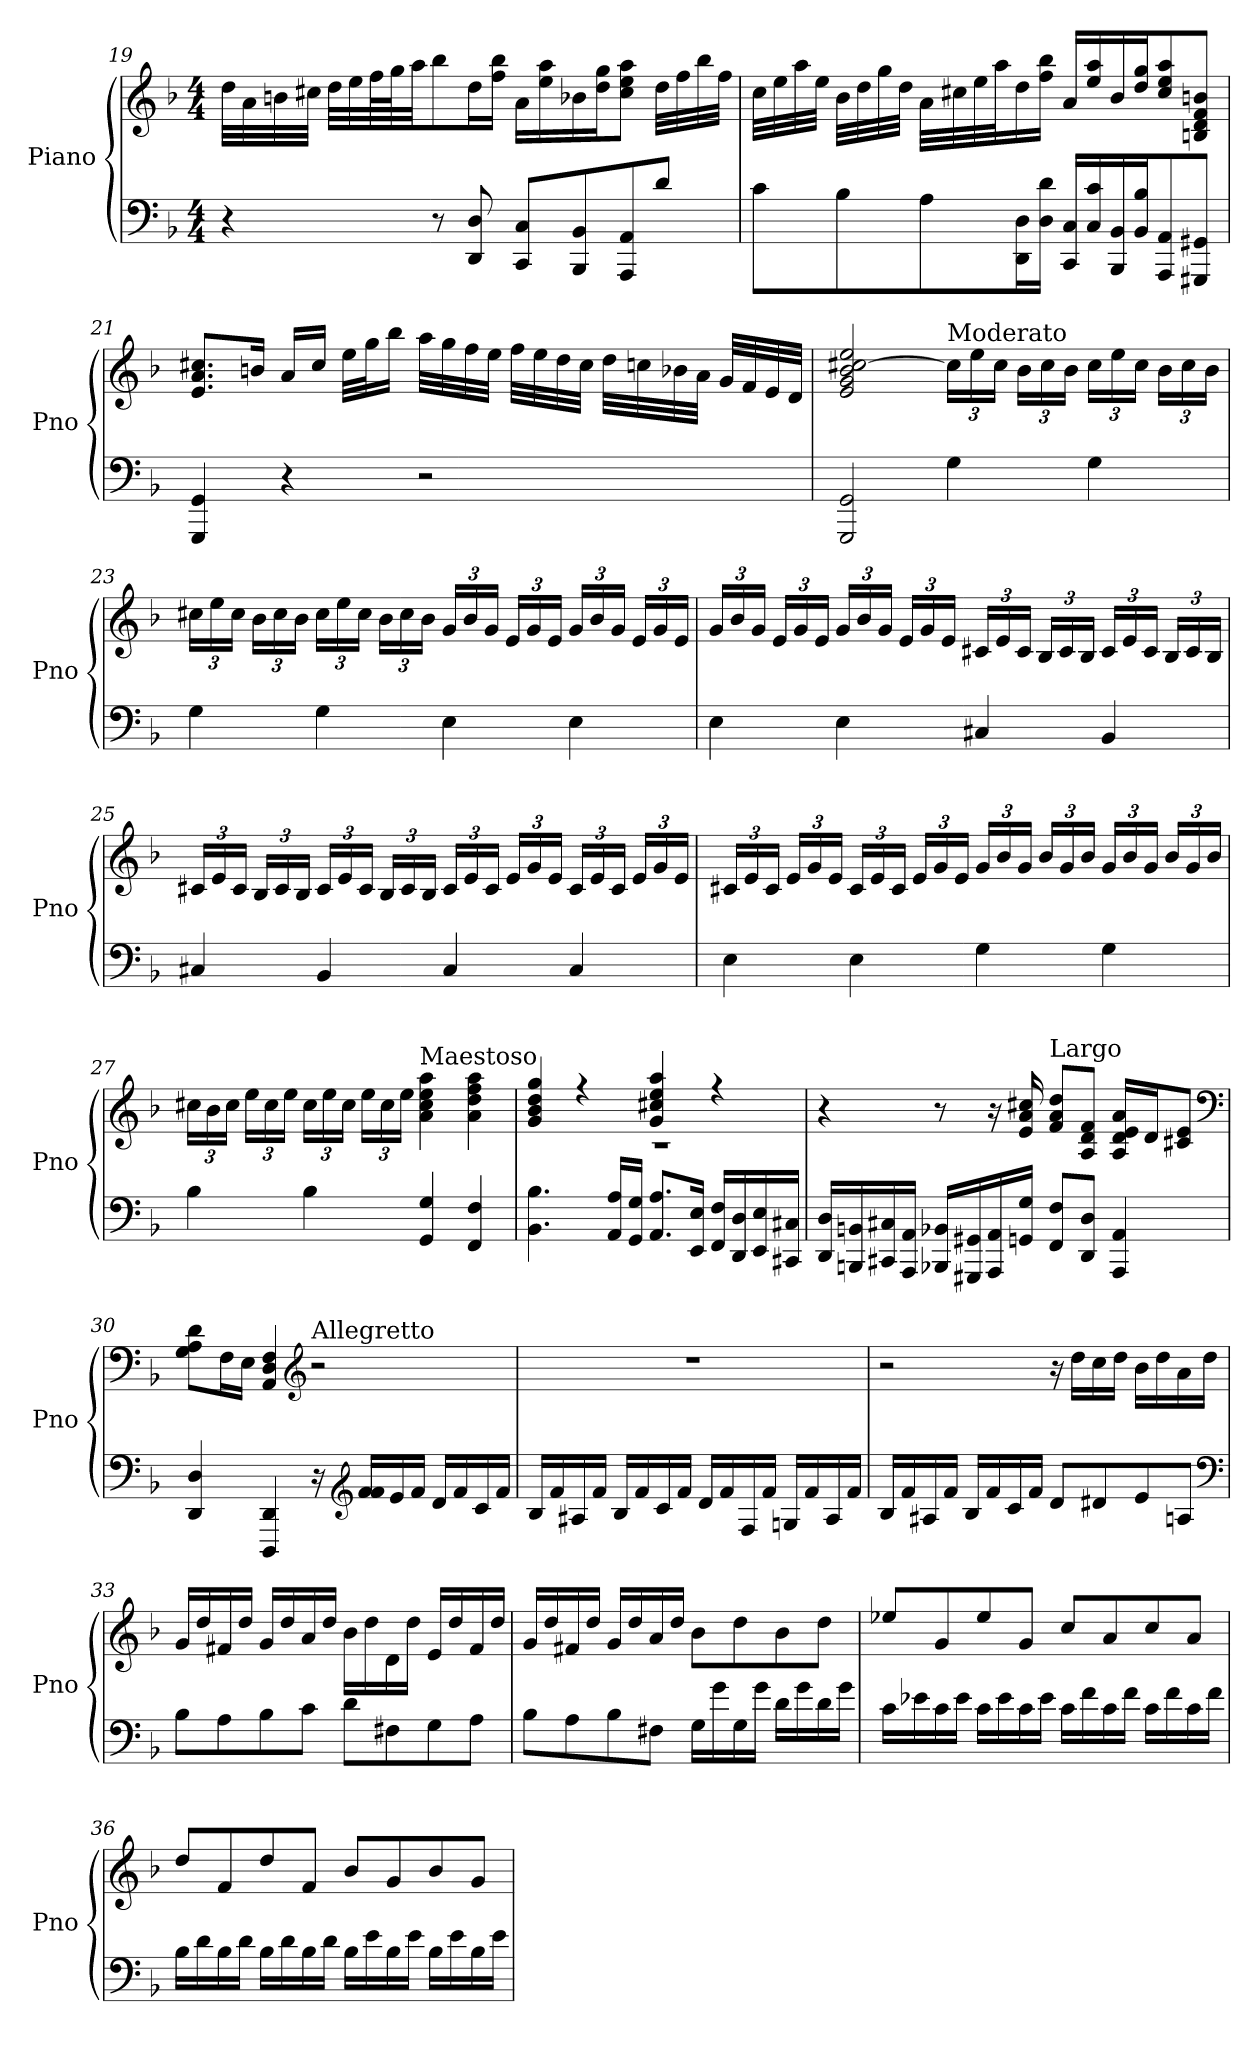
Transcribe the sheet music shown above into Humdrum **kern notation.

**kern	**kern
*part1	*part1
*staff2	*staff1
*I"Piano	*
*I'Pno	*
*clefF4	*clefG2
*k[b-]	*k[b-]
*F:	*F:
*M4/4	*M4/4
=19	=19
4r	32dd\LLL
.	32a\
.	32bn\
.	32cc#X\JJJ
.	32dd\LLL
.	32ee\
.	64ff\L
.	64gg\J
.	32aa\JJ
8r	8bb-\
8DD/ 8D/	16dd\L
.	16ff\ 16bb-\JJ
8CC/ 8C/L	16a\LL
.	16ee\ 16aa\
8BBB-/ 8BB-/	16b-X\
.	16dd\ 16gg\J
8AAA/ 8AA/	8cc#\ 8ee\ 8aa\J
8d/J	32dd\LLL
.	32ff\
.	32bb-\
.	32ff\JJJ
!!LO:LB:g=z
=20	=20
8c\L	32cc\LLL
.	32ee\
.	32aa\
.	32ee\JJJ
8B-\	32b-\LLL
.	32dd\
.	32gg\
.	32dd\JJJ
8A\	32a\LLL
.	32cc#X\
.	32ee\
.	32aa\J
16DD\ 16D\L	16dd\
16D\ 16d\JJ	16ff\ 16bb-\JJ
16CC/ 16C/LL	16a/LL
16C/ 16c/	16ee/ 16aa/
16BBB-/ 16BB-/	16b-/
16BB-/ 16B-/J	16dd/ 16gg/J
8AAA/ 8AA/	8cc#/ 8ee/ 8aa/
8GGG#X/ 8GG#X/J	8Bn/ 8d/ 8f/ 8bn/J
=21	=21
4GGG/ 4GG/	8.e/ 8.a/ 8.cc#X/L
.	16bn/Jk
4r	16a/LL
.	16cc#/JJ
.	32ee\LLL
.	32gg\J
.	16bb-\JJ
2r	32aa\LLL
.	32gg\
.	32ff\
.	32ee\JJJ
.	32ff\LLL
.	32ee\
.	32dd\
.	32cc#\JJJ
.	32dd\LLL
.	32ccn\
.	32b-X\
.	32a\JJJ
.	32g/LLL
.	32f/
.	32e/
.	32d/JJJ
!!LO:LB:g=z
=22	=22
2GGG/ 2GG/	2e/ 2g/ 2b-/ [2cc#X/ 2ee/
*	*Xbrackettup
!	!LO:TX:a:t=Moderato
4G\	24cc#\LL]
.	24ee\
.	24cc#\JJ
.	24b-\LL
.	24cc#\
.	24b-\JJ
4G\	24cc#\LL
.	24ee\
.	24cc#\JJ
.	24b-\LL
.	24cc#\
.	24b-\JJ
=23	=23
4G\	24cc#X\LL
.	24ee\
.	24cc#\JJ
.	24b-\LL
.	24cc#\
.	24b-\JJ
4G\	24cc#\LL
.	24ee\
.	24cc#\JJ
.	24b-\LL
.	24cc#\
.	24b-\JJ
4E\	24g/LL
.	24b-/
.	24g/JJ
.	24e/LL
.	24g/
.	24e/JJ
4E\	24g/LL
.	24b-/
.	24g/JJ
.	24e/LL
.	24g/
.	24e/JJ
!!LO:LB:g=z
=24	=24
4E\	24g/LL
.	24b-/
.	24g/JJ
.	24e/LL
.	24g/
.	24e/JJ
4E\	24g/LL
.	24b-/
.	24g/JJ
.	24e/LL
.	24g/
.	24e/JJ
4C#X/	24c#X/LL
.	24e/
.	24c#/JJ
.	24B-/LL
.	24c#/
.	24B-/JJ
4BB-/	24c#/LL
.	24e/
.	24c#/JJ
.	24B-/LL
.	24c#/
.	24B-/JJ
=25	=25
4C#X/	24c#X/LL
.	24e/
.	24c#/JJ
.	24B-/LL
.	24c#/
.	24B-/JJ
4BB-/	24c#/LL
.	24e/
.	24c#/JJ
.	24B-/LL
.	24c#/
.	24B-/JJ
4C#/	24c#/LL
.	24e/
.	24c#/JJ
.	24e/LL
.	24g/
.	24e/JJ
4C#/	24c#/LL
.	24e/
.	24c#/JJ
.	24e/LL
.	24g/
.	24e/JJ
!!LO:PB:g=z
=26	=26
4E\	24c#X/LL
.	24e/
.	24c#/JJ
.	24e/LL
.	24g/
.	24e/JJ
4E\	24c#/LL
.	24e/
.	24c#/JJ
.	24e/LL
.	24g/
.	24e/JJ
4G\	24g/LL
.	24b-/
.	24g/JJ
.	24b-/LL
.	24g/
.	24b-/JJ
4G\	24g/LL
.	24b-/
.	24g/JJ
.	24b-/LL
.	24g/
.	24b-/JJ
=27	=27
4B-\	24cc#X\LL
.	24b-\
.	24cc#\JJ
.	24ee\LL
.	24cc#\
.	24ee\JJ
4B-\	24cc#\LL
.	24ee\
.	24cc#\JJ
.	24ee\LL
.	24cc#\
.	24ee\JJ
!	!LO:TX:a:t=Maestoso
4GG/ 4G/	4a\ 4cc#\ 4ee\ 4aa\
4FF/ 4F/	4a\ 4dd\ 4ff\ 4aa\
=28	=28
*	*^
4.BB-\ 4.B-\	4g/ 4b-/ 4dd/ 4gg/	1r
.	4r	.
16AA/ 16A/LL	.	.
16GG/ 16G/JJ	.	.
8.AA/ 8.A/L	4g/ 4cc#X/ 4ee/ 4aa/	.
16EE/ 16E/Jk	.	.
16FF/ 16F/LL	4r	.
16DD/ 16D/	.	.
16EE/ 16E/	.	.
16CC#X/ 16C#X/JJ	.	.
*	*v	*v
!!LO:LB:g=z
=29	=29
16DD/ 16D/LL	4r
16BBBn/ 16BBn/	.
16CC#X/ 16C#X/	.
16AAA/ 16AA/JJ	.
16BBB-X/ 16BB-X/LL	8r
16GGG#X/ 16GG#X/	.
16AAA/ 16AA/	16r
16GGn/ 16G/JJ	16e/ 16a/ 16cc#X/
!	!LO:TX:a:t=Largo
8FF/ 8F/L	8f/ 8a/ 8dd/L
8DD/ 8D/J	8A/ 8d/ 8f/J
4AAA/ 4AA/	16A/ 16d/ 16e/ 16a/LL
.	16d/J
.	8c#X/ 8e/J
*	*clefF4
=30	=30
4DD/ 4D/	8G\ 8A\ 8d\L
.	16F\L
.	16E\JJ
4DDD/ 4DD/	4AA/ 4D/ 4F/
*	*clefG2
!	!LO:TX:a:t=Allegretto
16r	2r
*clefG1	*
16a/ 16a/LL	.
16g/	.
16a/JJ	.
16f/LL	.
16a/	.
16e/	.
16a/JJ	.
=31	=31
16d/LL	1r
16a/	.
16c#X/	.
16a/JJ	.
16d/LL	.
16a/	.
16e/	.
16a/JJ	.
16f/LL	.
16a/	.
16A/	.
16a/JJ	.
16Bn/LL	.
16a/	.
16c#/	.
16a/JJ	.
!!LO:LB:g=z
=32	=32
16d/LL	2r
16a/	.
16c#X/	.
16a/JJ	.
16d/LL	.
16a/	.
16e/	.
16a/JJ	.
8f/L	16r
.	16dd\LL
8f#X/	16cc\
.	16dd\JJ
8g/	16b-\LL
.	16dd\
8cn/J	16a\
.	16dd\JJ
*clefF4	*
=33	=33
8B-\L	16g/LL
.	16dd/
8A\	16f#X/
.	16dd/JJ
8B-\	16g/LL
.	16dd/
8c\J	16a/
.	16dd/JJ
8d\L	16b-\LL
.	16dd\
8F#X\	16d\
.	16dd\JJ
8G\	16e/LL
.	16dd/
8A\J	16f#/
.	16dd/JJ
=34	=34
8B-\L	16g/LL
.	16dd/
8A\	16f#X/
.	16dd/JJ
8B-\	16g/LL
.	16dd/
8F#X\J	16a/
.	16dd/JJ
16G\LL	8b-\L
16g\	.
16G\	8dd\
16g\JJ	.
16d\LL	8b-\
16g\	.
16d\	8dd\J
16g\JJ	.
!!LO:LB:g=z
=35	=35
16c\LL	8ee-X/L
16e-X\	.
16c\	8g/
16e-\JJ	.
16c\LL	8ee-/
16e-\	.
16c\	8g/J
16e-\JJ	.
16c\LL	8cc/L
16f\	.
16c\	8a/
16f\JJ	.
16c\LL	8cc/
16f\	.
16c\	8a/J
16f\JJ	.
=36	=36
16B-\LL	8dd/L
16d\	.
16B-\	8f/
16d\JJ	.
16B-\LL	8dd/
16d\	.
16B-\	8f/J
16d\JJ	.
16B-\LL	8b-/L
16e\	.
16B-\	8g/
16e\JJ	.
16B-\LL	8b-/
16e\	.
16B-\	8g/J
16e\JJ	.
=	=
*-	*-
